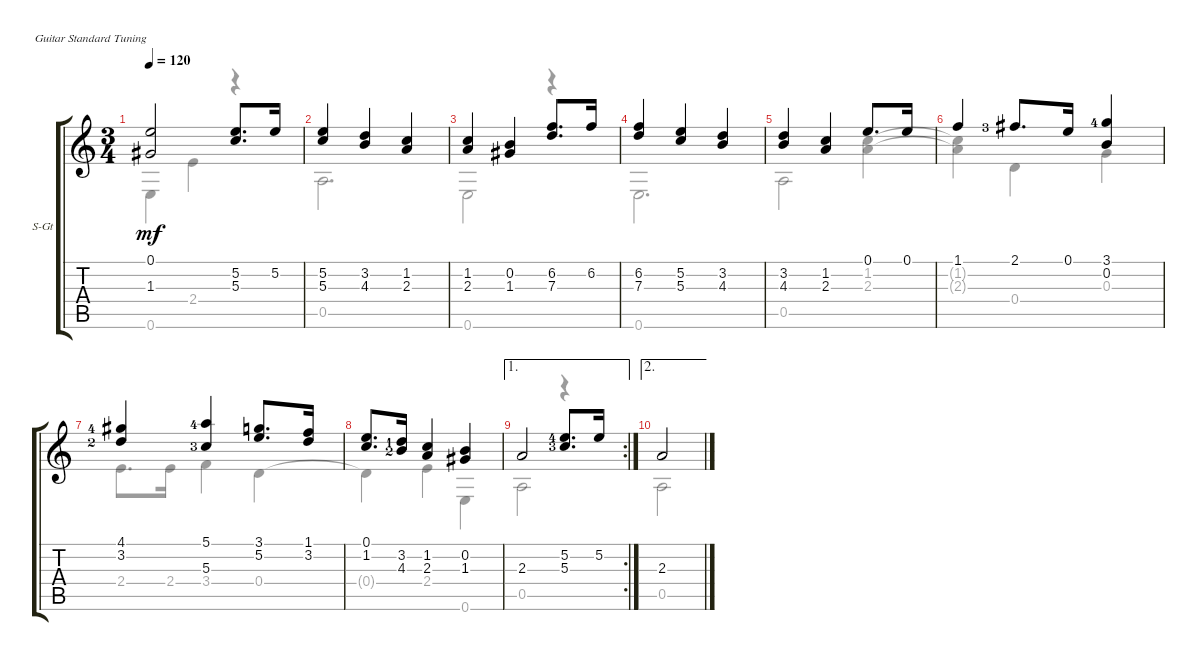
\defaultSystemsLayout 4
\bracketExtendMode groupsimilarinstruments
\firstSystemTrackNameOrientation horizontal
\otherSystemsTrackNameOrientation horizontal
\track ("Steel Guitar" "S-Gt") {instrument acousticguitarsteel}
\staff {score tabs}
\tuning (E4 B3 G3 D3 A2 E2)
\voice
\ts (3 4)
\tempo 120
\clef g2
\ks c
(0.1 1.3).2{dy mf} (5.3 5.2).8{d} 5.2.16 |
(5.2 5.3).4 (4.3 3.2).4 (1.2 2.3).4 |
(2.3 1.2).4 (0.2 1.3).4 (7.3 6.2).8{d} 6.2.16 |
(6.2 7.3).4 (5.3 5.2).4 (3.2 4.3).4 |
(4.3 3.2).4 (1.2 2.3).4 0.1.8{d} 0.1.16 |
1.1.4 2.1{lf 4}.8{d} 0.1.16 (3.1{lf 5} 0.2).4 |
(4.1{lf 5} 3.2{lf 3}).4 (5.3{lf 4} 5.1{lf 5}).4 (3.1 5.2).8{d} (1.1 3.2).16 |
(1.2 0.1).8{d} (3.2{lf 2} 4.3{lf 3}).16 (1.2 2.3).4 (1.3 0.2).4 |
\ae 1
\rc 2
2.3.2 (5.2{lf 5} 5.3{lf 4}).8{d} 5.2.16 |
\ae 2
2.3.2
\voice
\clef g2
\ottava regular
\simile none
\ks c
0.6.4{dy mf} 2.4.4 r.4 |
0.5.2{d} |
0.6.2 r.4 |
0.6.2{d} |
0.5.2 (1.2 2.3).4 |
(2.3{t} 1.2{t}).4 0.4.4 0.3.4 |
2.4.8{d} 2.4.16 3.4.4 0.4.4 |
0.4{t}.4 2.4.4 0.6.4 |
0.5.2 r.4 |
0.5.2
